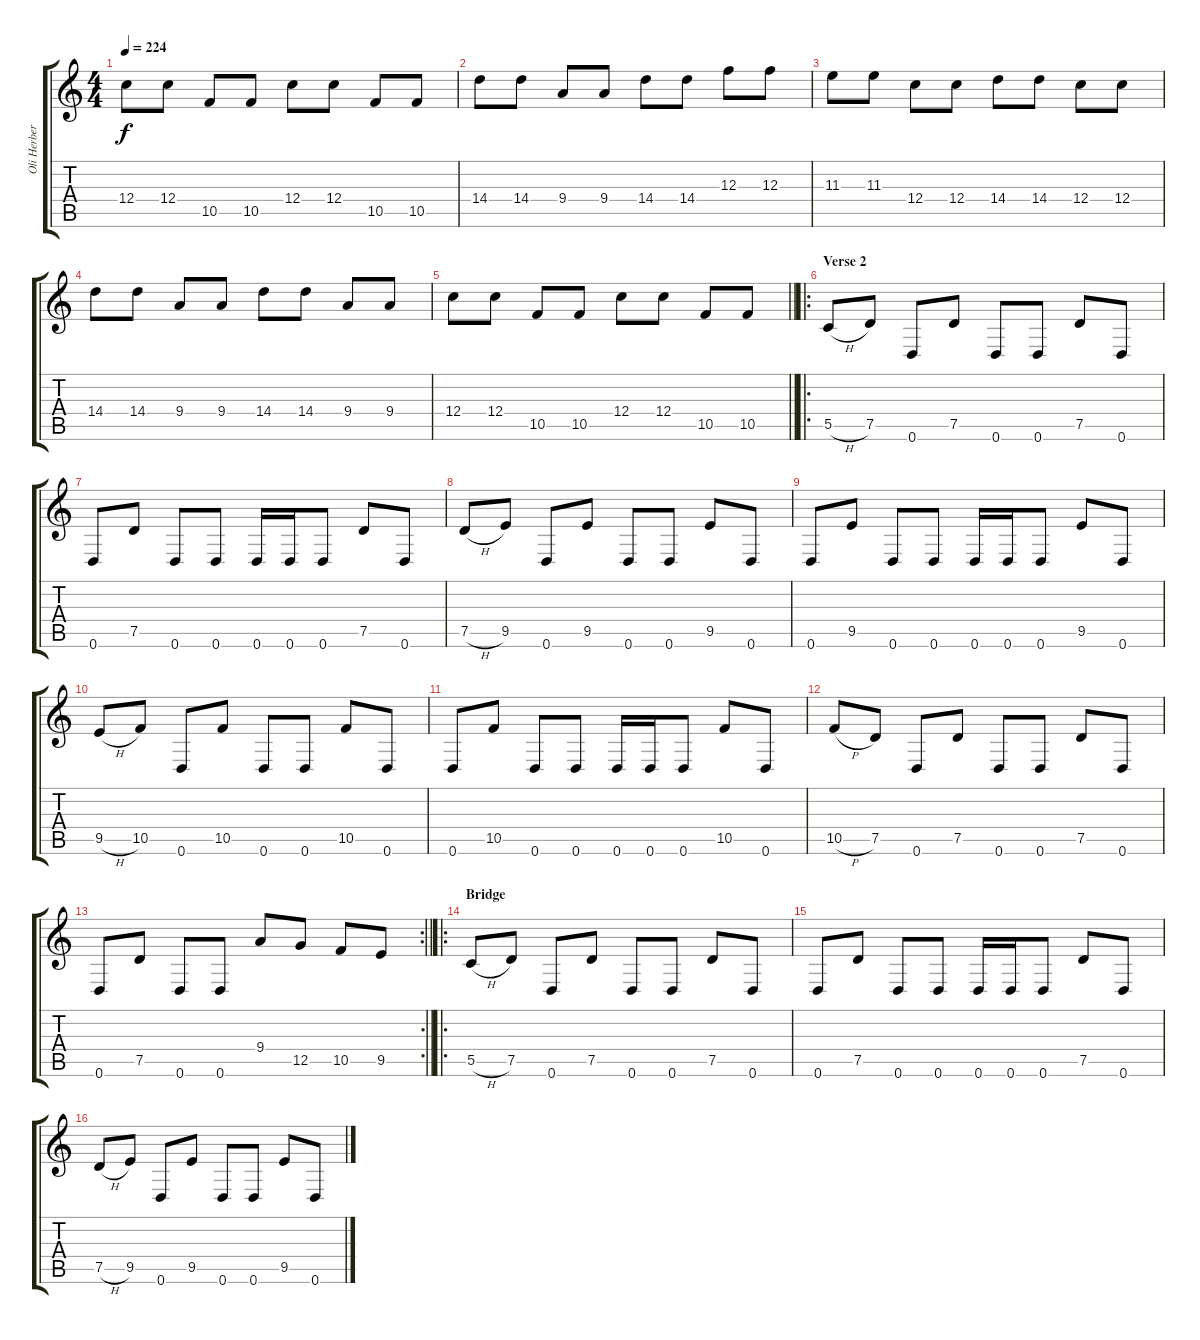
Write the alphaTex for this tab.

\track ("Oli Herbert" "Oli Herber") {instrument distortionguitar}
\staff {score tabs}
\tuning (D4 A3 F3 C3 G2 D2) {hide}
\ts (4 4)
\tempo 224
\clef g2
\ks c
12.4.8{dy f} 12.4.8 10.5.8 10.5.8 12.4.8 12.4.8 10.5.8 10.5.8 |
14.4.8 14.4.8 9.4.8 9.4.8 14.4.8 14.4.8 12.3.8 12.3.8 |
11.3.8 11.3.8 12.4.8 12.4.8 14.4.8 14.4.8 12.4.8 12.4.8 |
14.4.8 14.4.8 9.4.8 9.4.8 14.4.8 14.4.8 9.4.8 9.4.8 |
\barLineRight lightlight
12.4.8 12.4.8 10.5.8 10.5.8 12.4.8 12.4.8 10.5.8 10.5.8 |
\ro
\section ("" "Verse 2")
5.5{h}.8 7.5.8 0.6.8 7.5.8 0.6.8 0.6.8 7.5.8 0.6.8 |
0.6.8 7.5.8 0.6.8 0.6.8 0.6.16 0.6.16 0.6.8 7.5.8 0.6.8 |
7.5{h}.8 9.5.8 0.6.8 9.5.8 0.6.8 0.6.8 9.5.8 0.6.8 |
0.6.8 9.5.8 0.6.8 0.6.8 0.6.16 0.6.16 0.6.8 9.5.8 0.6.8 |
9.5{h}.8 10.5.8 0.6.8 10.5.8 0.6.8 0.6.8 10.5.8 0.6.8 |
0.6.8 10.5.8 0.6.8 0.6.8 0.6.16 0.6.16 0.6.8 10.5.8 0.6.8 |
10.5{h}.8 7.5.8 0.6.8 7.5.8 0.6.8 0.6.8 7.5.8 0.6.8 |
\rc 2
\barLineRight lightlight
0.6.8 7.5.8 0.6.8 0.6.8 9.4.8 12.5.8 10.5.8 9.5.8 |
\ro
\section ("" "Bridge")
5.5{h}.8 7.5.8 0.6.8 7.5.8 0.6.8 0.6.8 7.5.8 0.6.8 |
0.6.8 7.5.8 0.6.8 0.6.8 0.6.16 0.6.16 0.6.8 7.5.8 0.6.8 |
7.5{h}.8 9.5.8 0.6.8 9.5.8 0.6.8 0.6.8 9.5.8 0.6.8
